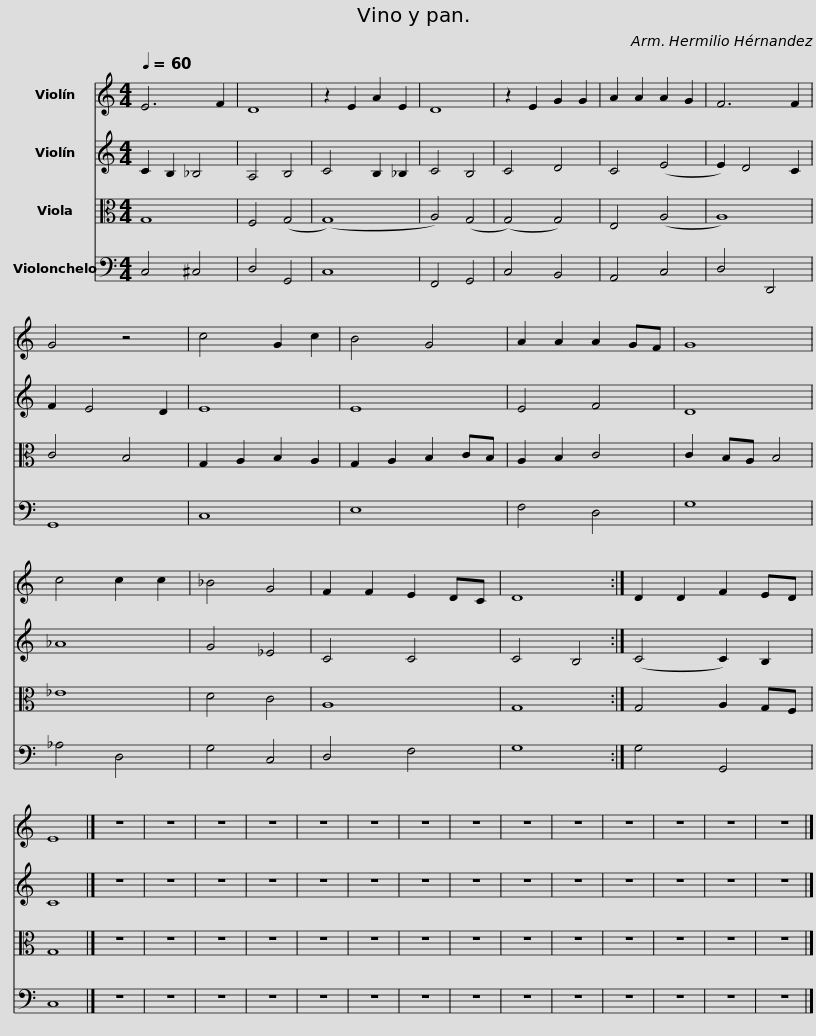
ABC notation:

X:1
%%score 1 2 3 4
L:1/8
Q:1/4=60
M:4/4
I:linebreak $
K:C
V:1 treble
V:2 treble
V:3 alto
V:4 bass
V:1
 E6 F2 | D8 | z2 E2 A2 E2 | D8 | z2 E2 G2 G2 | %5
 A2 A2 A2 G2 | F6 F2 | G4 z4 |$ c4 G2 c2 | B4 G4 | %10
 A2 A2 A2 GF | G8 | c4 c2 c2 | _B4 G4 | F2 F2 E2 DC | %15
 D8 :| D2 D2 F2 ED |$ E8 |] z8 | z8 | %20
 z8 | z8 | z8 | z8 | z8 | %25
 z8 | z8 | z8 | z8 | z8 | %30
 z8 | z8 |] %32
V:2
 C2 B,2 _B,4 | A,4 B,4 | C4 B,2 _B,2 | C4 B,4 | C4 D4 | %5
 C4 (E4 | E2) D4 C2 | F2 E4 D2 |$ E8 | E8 | %10
 E4 F4 | D8 | _A8 | G4 _E4 | C4 C4 | %15
 C4 B,4 :| (C4 C2) B,2 |$ C8 |] z8 | z8 | %20
 z8 | z8 | z8 | z8 | z8 | %25
 z8 | z8 | z8 | z8 | z8 | %30
 z8 | z8 |] %32
V:3
 G,8 | F,4 (G,4 | (G,8) | A,4) (G,4 | (G,4) G,4) | %5
 E,4 (A,4 | A,8) | C4 B,4 |$ G,2 A,2 B,2 A,2 | G,2 A,2 B,2 CB, | %10
 A,2 B,2 C4 | C2 B,A, B,4 | _E8 | D4 C4 | A,8 | %15
 G,8 :| G,4 A,2 G,F, |$ G,8 |] z8 | z8 | %20
 z8 | z8 | z8 | z8 | z8 | %25
 z8 | z8 | z8 | z8 | z8 | %30
 z8 | z8 |] %32
V:4
 C,4 ^C,4 | D,4 G,,4 | C,8 | F,,4 G,,4 | C,4 B,,4 | %5
 A,,4 C,4 | D,4 D,,4 | G,,8 |$ C,8 | E,8 | %10
 F,4 D,4 | G,8 | _A,4 D,4 | G,4 C,4 | D,4 F,4 | %15
 G,8 :| G,4 G,,4 |$ C,8 |] z8 | z8 | %20
 z8 | z8 | z8 | z8 | z8 | %25
 z8 | z8 | z8 | z8 | z8 | %30
 z8 | z8 |] %32
